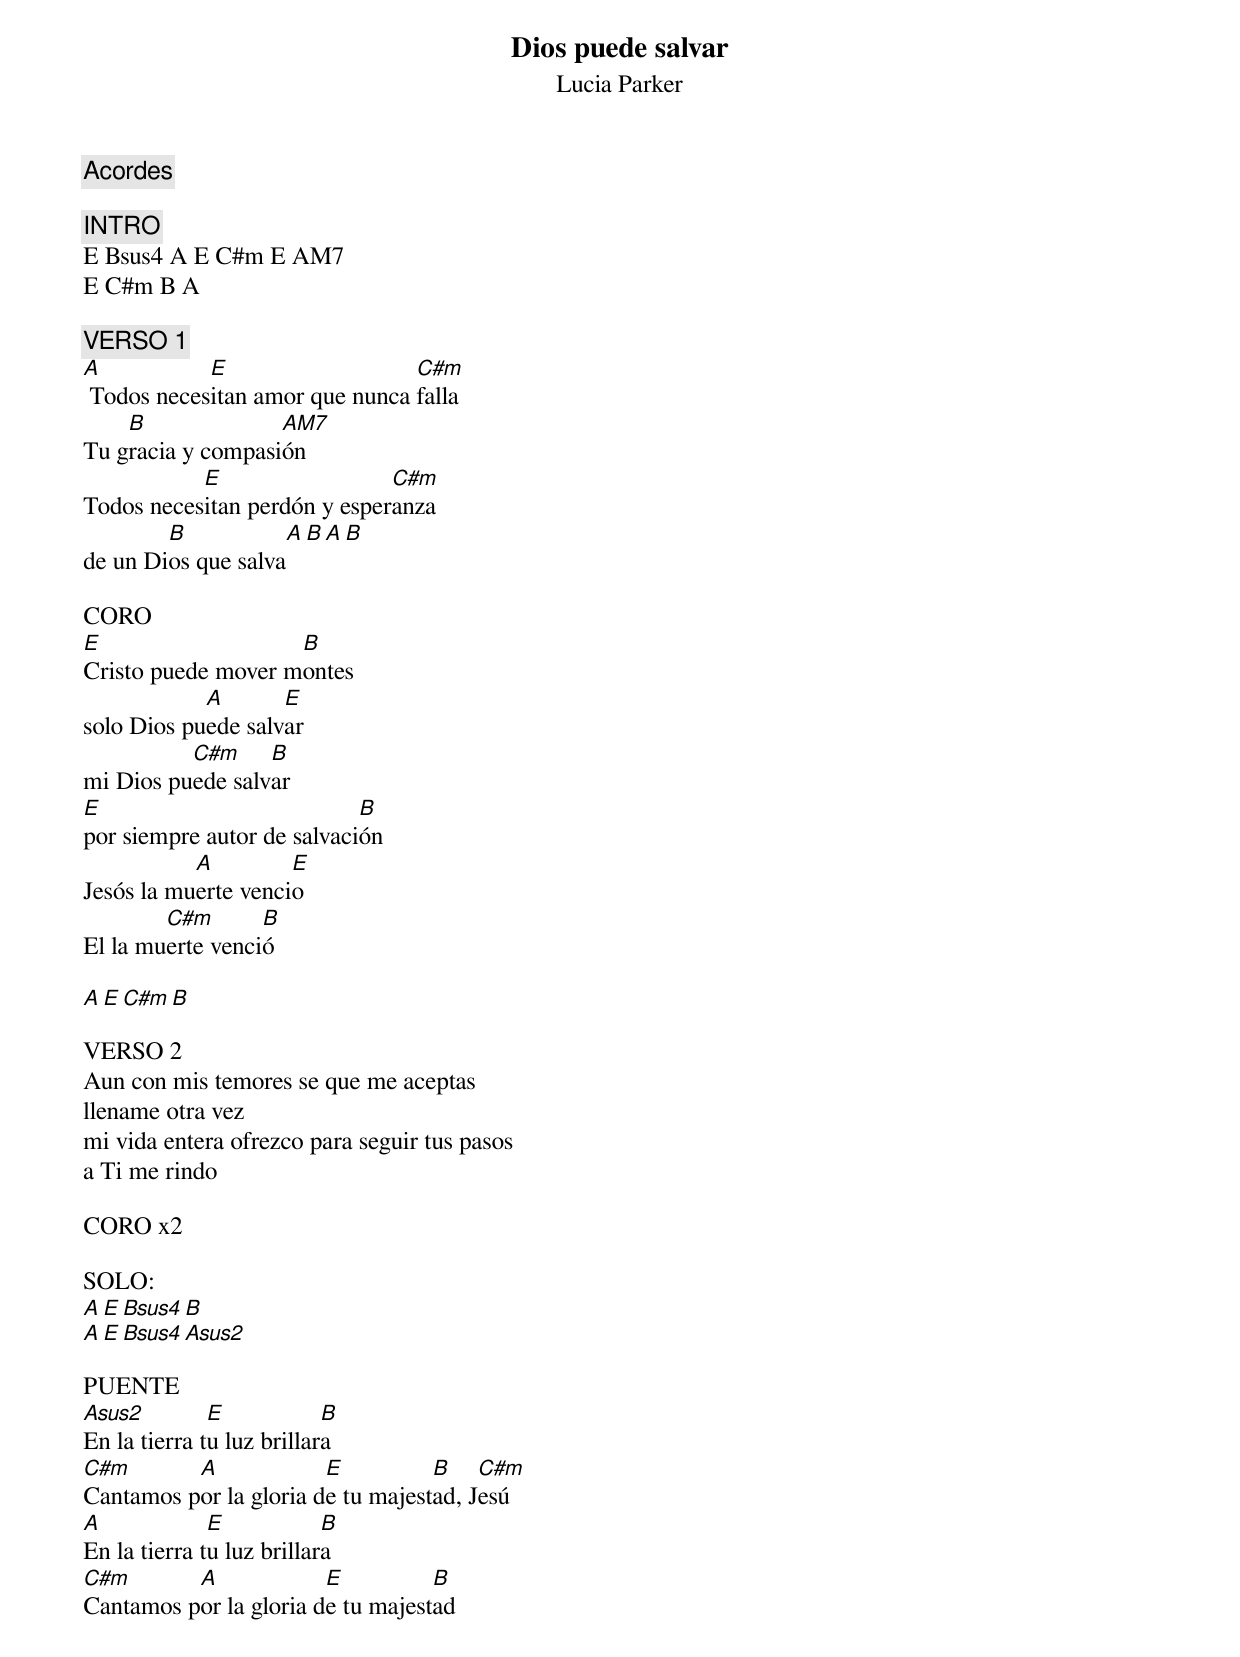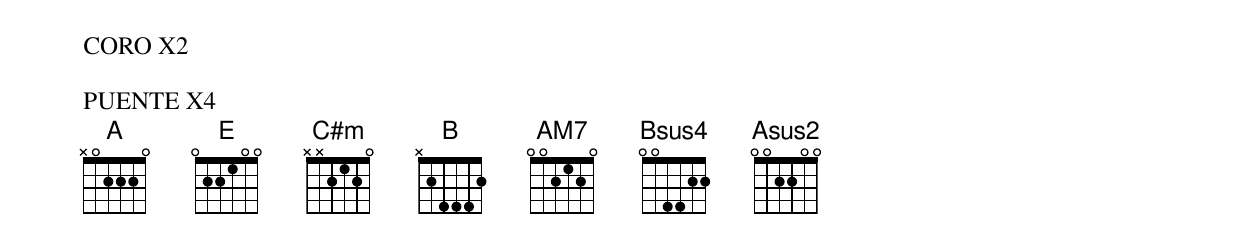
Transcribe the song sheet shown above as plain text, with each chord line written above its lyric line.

Dios puede salvar
Lucia Parker

Acordes
Bsus4 004422
AM7   002120
Asus2 002200

INTRO
E Bsus4 A E C#m E AM7
E C#m B A

VERSO 1
A           E                   C#m
 Todos necesitan amor que nunca falla
    B              AM7
Tu gracia y compasión
           E                  C#m
Todos necesitan perdón y esperanza
        B            A B A B
de un Dios que salva

CORO
E                   B
Cristo puede mover montes
            A       E
solo Dios puede salvar
          C#m     B
mi Dios puede salvar
E                           B
por siempre autor de salvación
           A         E
Jesós la muerte vencio
        C#m       B
El la muerte venció

A E C#m B

VERSO 2
Aun con mis temores se que me aceptas
llename otra vez
mi vida entera ofrezco para seguir tus pasos
a Ti me rindo

CORO x2

SOLO:
A E Bsus4 B
A E Bsus4 Asus2

PUENTE
Asus2         E            B
En la tierra tu luz brillara
C#m       A             E          B    C#m
Cantamos por la gloria de tu majestad, Jesú
A             E            B
En la tierra tu luz brillara
C#m       A             E          B
Cantamos por la gloria de tu majestad

CORO X2

PUENTE X4
